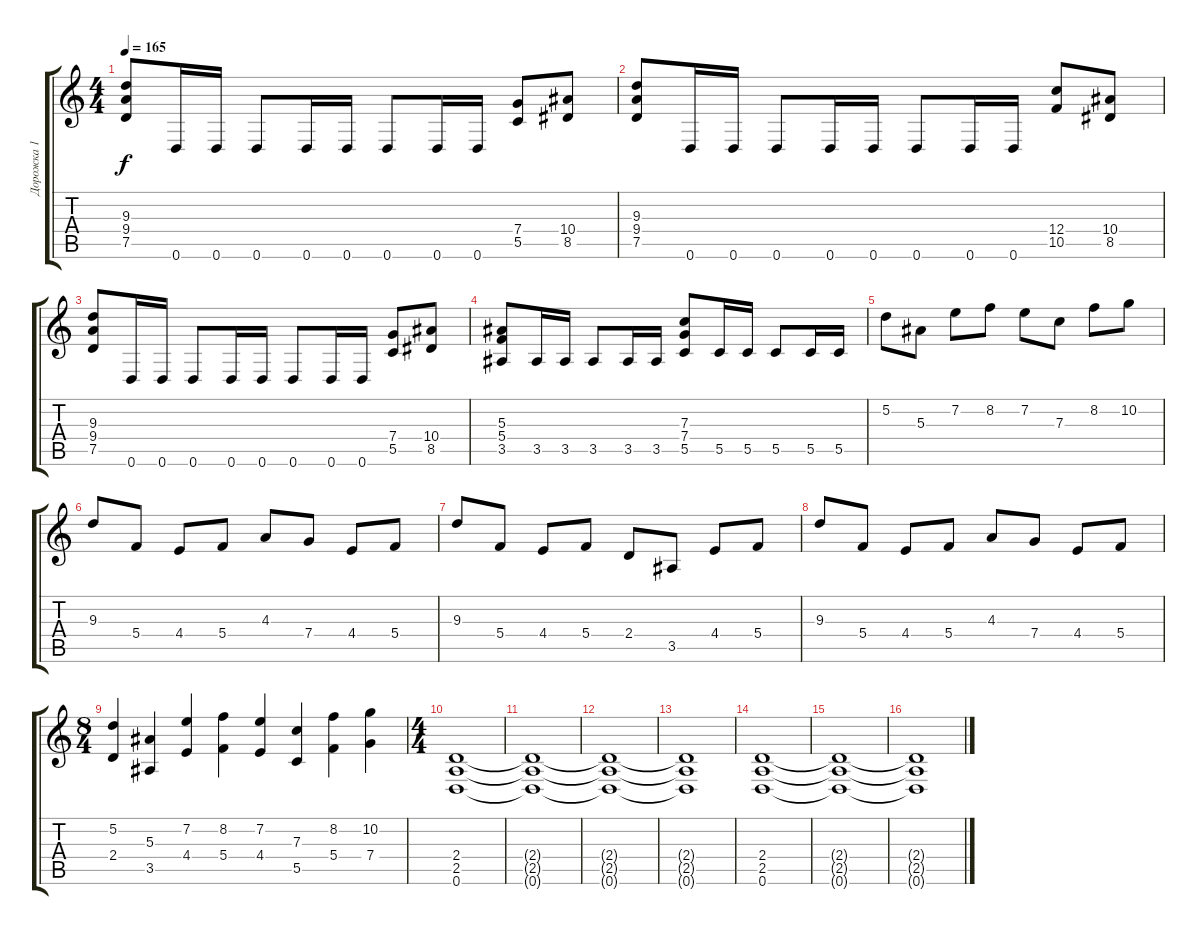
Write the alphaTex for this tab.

\track ("Дорожка 1" "Дорожка 1") {instrument distortionguitar}
\staff {score tabs}
\tuning (D4 A3 F3 C3 G2 D2) {hide}
\ts (4 4)
\tempo 165
\clef g2
\ks c
(9.3 9.4 7.5).8{dy f} 0.6.16 0.6.16 0.6.8 0.6.16 0.6.16 0.6.8 0.6.16 0.6.16 (7.4 5.5).8 (10.4 8.5).8 |
(9.3 9.4 7.5).8 0.6.16 0.6.16 0.6.8 0.6.16 0.6.16 0.6.8 0.6.16 0.6.16 (12.4 10.5).8 (10.4 8.5).8 |
(9.3 9.4 7.5).8 0.6.16 0.6.16 0.6.8 0.6.16 0.6.16 0.6.8 0.6.16 0.6.16 (7.4 5.5).8 (10.4 8.5).8 |
(5.3 5.4 3.5).8 3.5.16 3.5.16 3.5.8 3.5.16 3.5.16 (7.3 7.4 5.5).8 5.5.16 5.5.16 5.5.8 5.5.16 5.5.16 |
5.2.8 5.3.8 7.2.8 8.2.8 7.2.8 7.3.8 8.2.8 10.2.8 |
9.3.8 5.4.8 4.4.8 5.4.8 4.3.8 7.4.8 4.4.8 5.4.8 |
9.3.8 5.4.8 4.4.8 5.4.8 2.4.8 3.5.8 4.4.8 5.4.8 |
9.3.8 5.4.8 4.4.8 5.4.8 4.3.8 7.4.8 4.4.8 5.4.8 |
\ts (8 4)
(5.2 2.4).4 (5.3 3.5).4 (7.2 4.4).4 (8.2 5.4).4 (7.2 4.4).4 (7.3 5.5).4 (8.2 5.4).4 (10.2 7.4).4 |
\ts (4 4)
(2.4 2.5 0.6).1 |
(2.4{t} 2.5{t} 0.6{t}).1 |
(2.4{t} 2.5{t} 0.6{t}).1 |
(2.4{t} 2.5{t} 0.6{t}).1 |
(2.4 2.5 0.6).1 |
(2.4{t} 2.5{t} 0.6{t}).1 |
(2.4{t} 2.5{t} 0.6{t}).1
